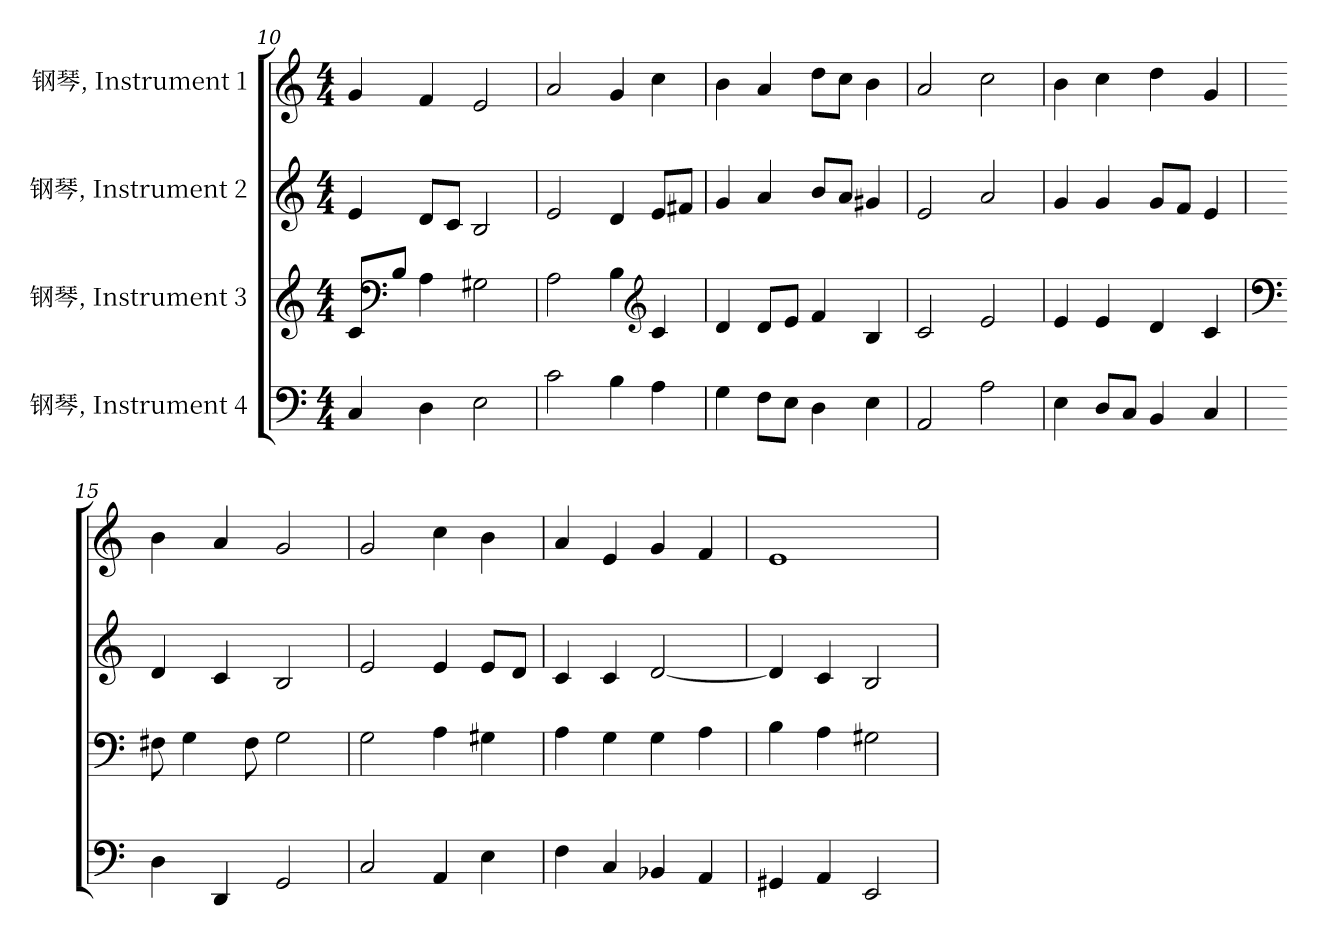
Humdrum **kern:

**kern	**kern	**kern	**kern
*part4	*part3	*part2	*part1
*staff4	*staff3	*staff2	*staff1
*I"钢琴, Instrument 4	*I"钢琴, Instrument 3	*I"钢琴, Instrument 2	*I"钢琴, Instrument 1
*clefF4	*clefG2	*clefG2	*clefG2
*k[]	*k[]	*k[]	*k[]
*M4/4	*M4/4	*M4/4	*M4/4
=10	=10	=10	=10
4C/	8c/L	4e/	4g/
*	*clefF4	*	*
.	8B/J	.	.
4D\	4A\	8d/L	4f/
.	.	8c/J	.
2E\	2G#X\	2B/	2e/
=11	=11	=11	=11
2c\	2A\	2e/	2a/
4B\	4B\	4d/	4g/
*	*clefG2	*	*
4A\	4c/	8e/L	4cc\
.	.	8f#X/J	.
!!LO:LB:g=z
=12	=12	=12	=12
4G\	4d/	4g/	4b\
8F\L	8d/L	4a/	4a/
8E\J	8e/J	.	.
4D\	4f/	8b/L	8dd\L
.	.	8a/J	8cc\J
4E\	4B/	4g#X/	4b\
=13	=13	=13	=13
2AA/	2c/	2e/	2a/
2A\	2e/	2a/	2cc\
=14	=14	=14	=14
4E\	4e/	4g/	4b\
8D/L	4e/	4g/	4cc\
8C/J	.	.	.
4BB/	4d/	8g/L	4dd\
.	.	8f/J	.
4C/	4c/	4e/	4g/
=15	=15	=15	=15
*	*clefF4	*	*
4D\	8F#X\	4d/	4b\
.	4G\	.	.
4DD/	.	4c/	4a/
.	8F#\	.	.
2GG/	2G\	2B/	2g/
=16	=16	=16	=16
2C/	2G\	2e/	2g/
4AA/	4A\	4e/	4cc\
4E\	4G#X\	8e/L	4b\
.	.	8d/J	.
=17	=17	=17	=17
4F\	4A\	4c/	4a/
4C/	4G\	4c/	4e/
4BB-X/	4G\	[2d/	4g/
4AA/	4A\	.	4f/
=18	=18	=18	=18
4GG#X/	4B\	4d/]	1e
4AA/	4A\	4c/	.
2EE/	2G#X\	2B/	.
=	=	=	=
*-	*-	*-	*-
